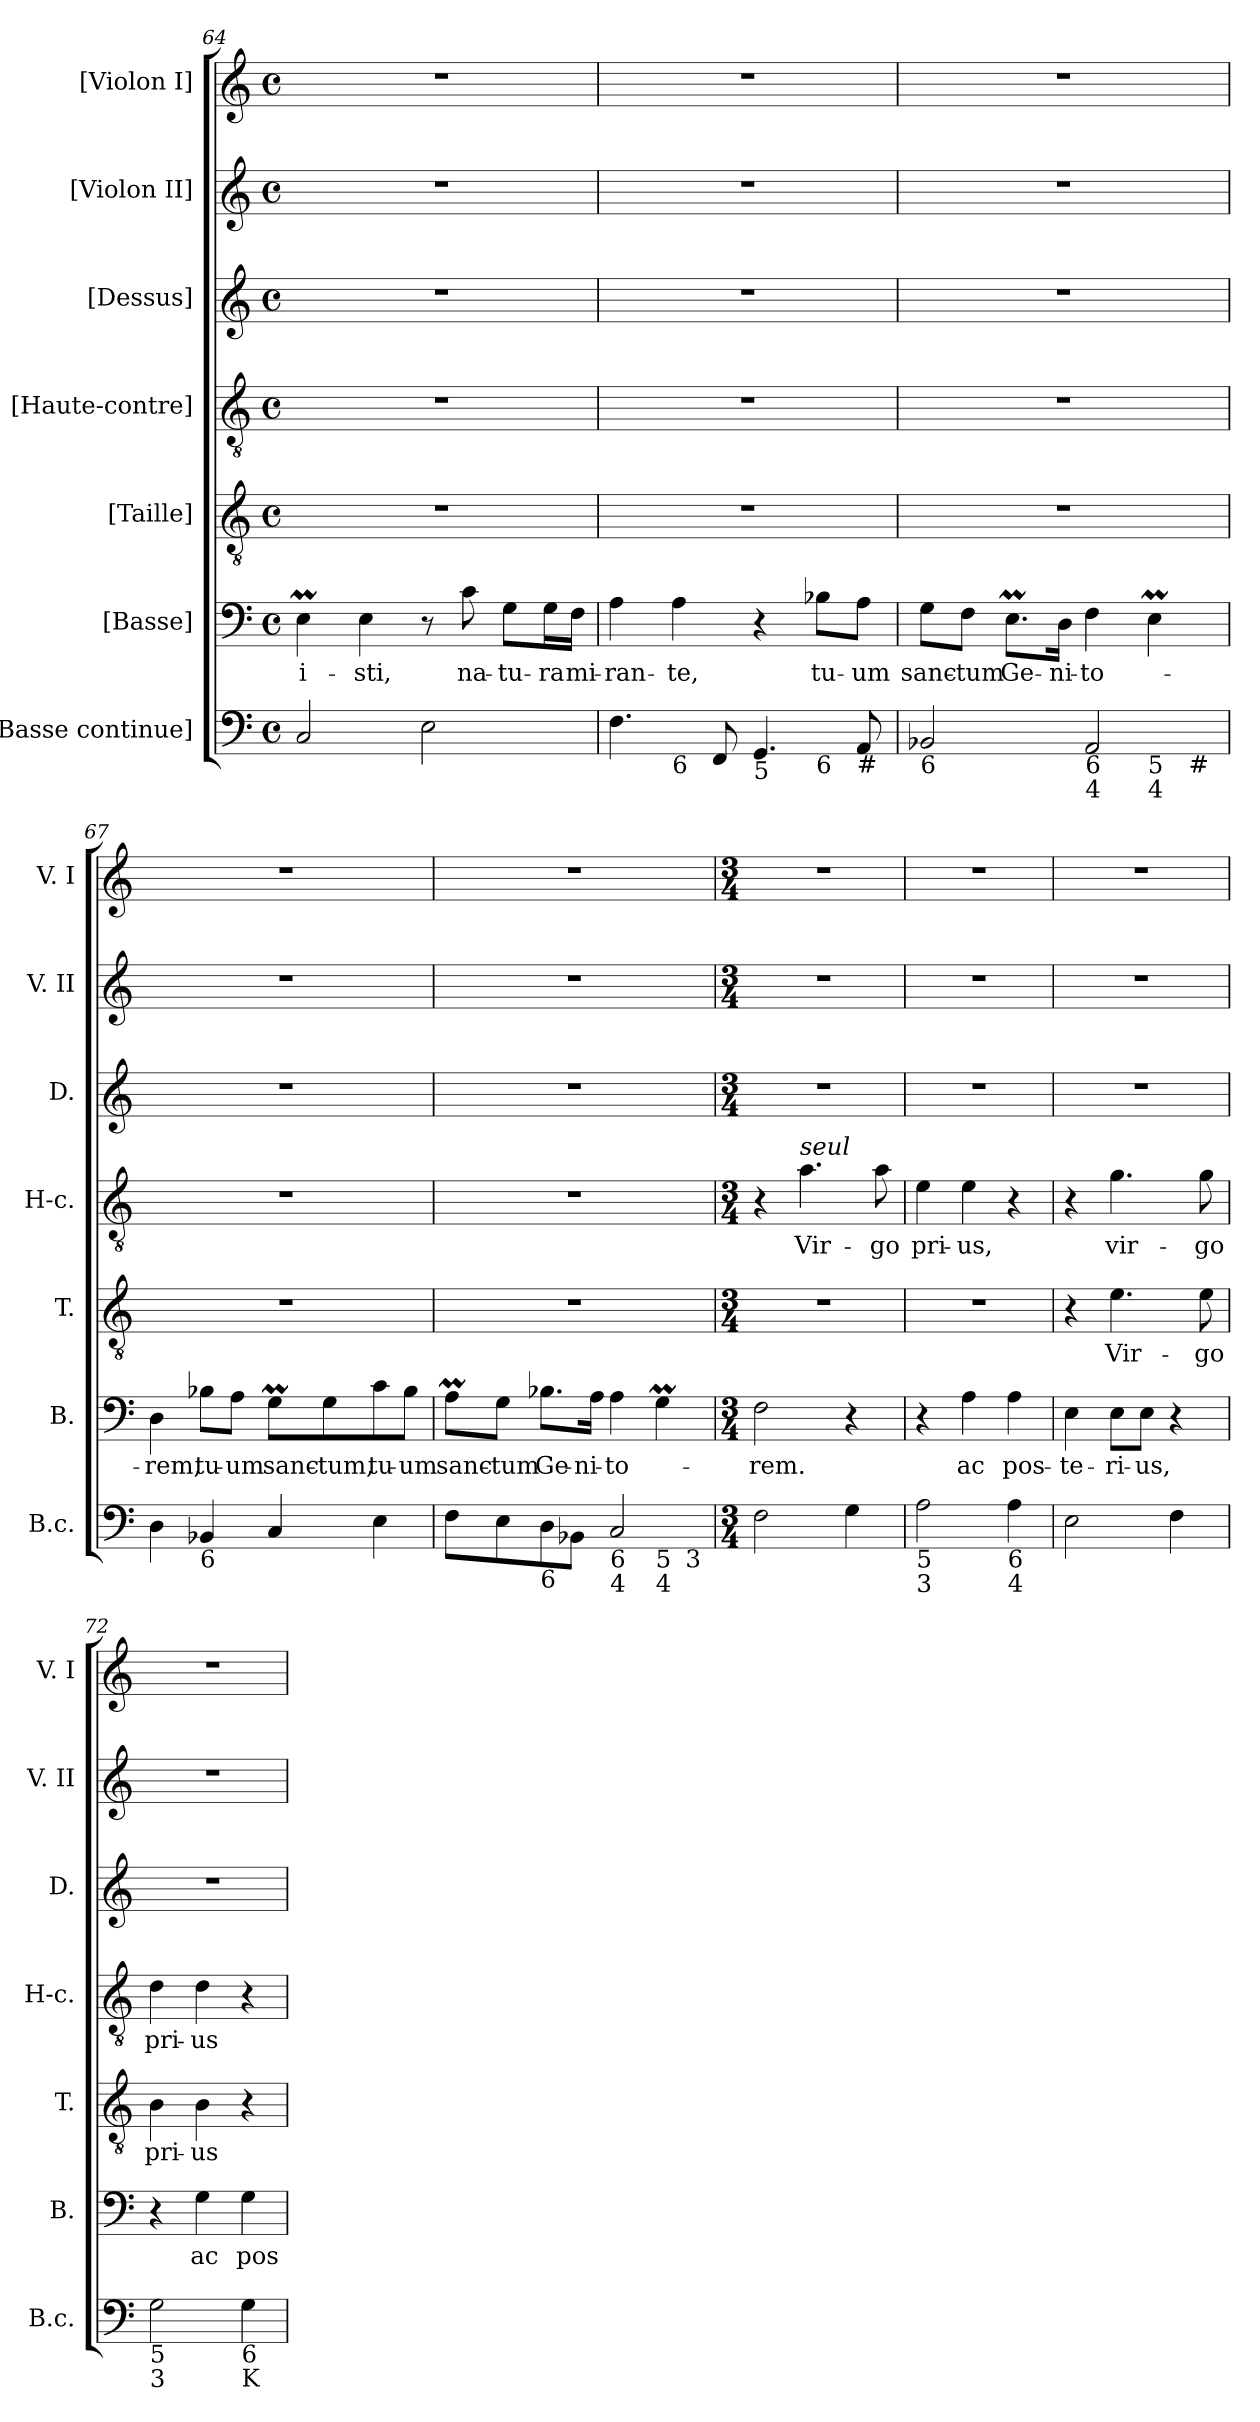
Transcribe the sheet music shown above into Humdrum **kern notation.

**kern	**kern	**text	**kern	**text	**kern	**text	**kern	**kern	**kern
*part7	*part6	*part6	*part5	*part5	*part4	*part4	*part3	*part2	*part1
*staff7	*staff6	*staff6	*staff5	*staff5	*staff4	*staff4	*staff3	*staff2	*staff1
*I"[Basse continue]	*I"[Basse]	*	*I"[Taille]	*	*I"[Haute-contre]	*	*I"[Dessus]	*I"[Violon II]	*I"[Violon I]
*I'B.c.	*I'B.	*	*I'T.	*	*I'H-c.	*	*I'D.	*I'V. II	*I'V. I
*clefF4	*clefF4	*	*clefGv2	*	*clefGv2	*	*clefG2	*clefG2	*clefG2
*	*	*	*ITrd7c12	*	*ITrd7c12	*	*	*	*
*k[]	*k[]	*	*k[]	*	*k[]	*	*k[]	*k[]	*k[]
*C:	*C:	*	*C:	*	*C:	*	*C:	*C:	*C:
*M4/4	*M4/4	*	*M4/4	*	*M4/4	*	*M4/4	*M4/4	*M4/4
*met(c)	*met(c)	*	*met(c)	*	*met(c)	*	*met(c)	*met(c)	*met(c)
=64	=64	=64	=64	=64	=64	=64	=64	=64	=64
!	!	!LO:LY:b	!	!	!	!	!	!	!
2C/	4Em\	-i-	1r	.	1r	.	1r	1r	1r
!	!	!LO:LY:b	!	!	!	!	!	!	!
.	4E\	-sti,	.	.	.	.	.	.	.
2E\	8r	.	.	.	.	.	.	.	.
!	!	!LO:LY:b	!	!	!	!	!	!	!
.	8c\	na-	.	.	.	.	.	.	.
!	!	!LO:LY:b	!	!	!	!	!	!	!
.	8G\L	-tu-	.	.	.	.	.	.	.
!	!	!LO:LY:b	!	!	!	!	!	!	!
.	16G\L	-ra	.	.	.	.	.	.	.
!	!	!LO:LY:b	!	!	!	!	!	!	!
.	16F\JJ	mi-	.	.	.	.	.	.	.
=65	=65	=65	=65	=65	=65	=65	=65	=65	=65
!LO:TX:b:t=5	!	!	!	!	!	!	!	!	!
!	!	!LO:LY:b	!	!	!	!	!	!	!
*^	*	*	*	*	*	*	*	*	*
*	*^	*	*	*	*	*	*	*	*	*
4.F\	4ryy	2.ryy	4A\	-ran-	1r	.	1r	.	1r	1r	1r
!	!LO:TX:b:t=6	!	!	!	!	!	!	!	!	!	!
!	!	!	!	!LO:LY:b	!	!	!	!	!	!	!
.	2.ryy	.	4A\	-te,	.	.	.	.	.	.	.
8FF/	.	.	.	.	.	.	.	.	.	.	.
!LO:TX:b:t=5	!	!	!	!	!	!	!	!	!	!	!
4.GG/	.	.	4r	.	.	.	.	.	.	.	.
!	!	!LO:TX:b:t=6	!	!	!	!	!	!	!	!	!
!	!	!	!	!LO:LY:b	!	!	!	!	!	!	!
.	.	4ryy	8B-X\L	tu-	.	.	.	.	.	.	.
!LO:TX:b:t=#	!	!	!	!	!	!	!	!	!	!	!
!	!	!	!	!LO:LY:b	!	!	!	!	!	!	!
8AA/	.	.	8A\J	-um	.	.	.	.	.	.	.
=66	=66	=66	=66	=66	=66	=66	=66	=66	=66	=66	=66
!LO:TX:b:t=6	!	!	!	!	!	!	!	!	!	!	!
!	!	!	!	!LO:LY:b	!	!	!	!	!	!	!
2BB-X/	2.ryy	2..ryy	8G\L	sanc-	1r	.	1r	.	1r	1r	1r
!	!	!	!	!LO:LY:b	!	!	!	!	!	!	!
.	.	.	8F\J	-tum	.	.	.	.	.	.	.
!	!	!	!	!LO:LY:b	!	!	!	!	!	!	!
.	.	.	8.Em\L	Ge-	.	.	.	.	.	.	.
!	!	!	!	!LO:LY:b	!	!	!	!	!	!	!
.	.	.	16D\Jk	-ni-	.	.	.	.	.	.	.
!LO:TX:b:t=6	!	!	!	!	!	!	!	!	!	!	!
!LO:TX:b:t=4	!	!	!	!	!	!	!	!	!	!	!
!	!	!	!	!LO:LY:b	!	!	!	!	!	!	!
2AA/	.	.	4F\	-to-	.	.	.	.	.	.	.
!	!LO:TX:b:t=5	!	!	!	!	!	!	!	!	!	!
!	!LO:TX:b:t=4	!	!	!	!	!	!	!	!	!	!
.	4ryy	.	4Em\	.	.	.	.	.	.	.	.
!	!	!LO:TX:b:t=#	!	!	!	!	!	!	!	!	!
.	.	8ryy	.	.	.	.	.	.	.	.	.
!!LO:LB:g=z
=67	=67	=67	=67	=67	=67	=67	=67	=67	=67	=67	=67
!	!	!	!	!LO:LY:b	!	!	!	!	!	!	!
*v	*v	*v	*	*	*	*	*	*	*	*	*
4D\	4D\	-rem,	1r	.	1r	.	1r	1r	1r
!LO:TX:b:t=6	!	!	!	!	!	!	!	!	!
!	!	!LO:LY:b	!	!	!	!	!	!	!
4BB-X/	8B-X\L	tu-	.	.	.	.	.	.	.
!	!	!LO:LY:b	!	!	!	!	!	!	!
.	8A\J	-um	.	.	.	.	.	.	.
!	!	!LO:LY:b	!	!	!	!	!	!	!
4C/	8GM\L	sanc-	.	.	.	.	.	.	.
!	!	!LO:LY:b	!	!	!	!	!	!	!
.	8G\	-tum,	.	.	.	.	.	.	.
!	!	!LO:LY:b	!	!	!	!	!	!	!
4E\	8c\	tu-	.	.	.	.	.	.	.
!	!	!LO:LY:b	!	!	!	!	!	!	!
.	8B-\J	-um	.	.	.	.	.	.	.
=68	=68	=68	=68	=68	=68	=68	=68	=68	=68
!	!	!LO:LY:b	!	!	!	!	!	!	!
*^	*	*	*	*	*	*	*	*	*
*	*^	*	*	*	*	*	*	*	*	*
8F\L	2.ryy	2..ryy	8AM\L	sanc-	1r	.	1r	.	1r	1r	1r
!	!	!	!	!LO:LY:b	!	!	!	!	!	!	!
8E\	.	.	8G\J	-tum	.	.	.	.	.	.	.
!LO:TX:b:t=6	!	!	!	!	!	!	!	!	!	!	!
!	!	!	!	!LO:LY:b	!	!	!	!	!	!	!
8D\	.	.	8.B-X\L	Ge-	.	.	.	.	.	.	.
8BB-X\J	.	.	.	.	.	.	.	.	.	.	.
!	!	!	!	!LO:LY:b	!	!	!	!	!	!	!
.	.	.	16A\Jk	-ni-	.	.	.	.	.	.	.
!LO:TX:b:t=6	!	!	!	!	!	!	!	!	!	!	!
!LO:TX:b:t=4	!	!	!	!	!	!	!	!	!	!	!
!	!	!	!	!LO:LY:b	!	!	!	!	!	!	!
2C/	.	.	4A\	-to-	.	.	.	.	.	.	.
!	!LO:TX:b:t=5	!	!	!	!	!	!	!	!	!	!
!	!LO:TX:b:t=4	!	!	!	!	!	!	!	!	!	!
.	4ryy	.	4GM\	.	.	.	.	.	.	.	.
!	!	!LO:TX:b:t=3	!	!	!	!	!	!	!	!	!
.	.	8ryy	.	.	.	.	.	.	.	.	.
*v	*v	*v	*	*	*	*	*	*	*	*	*
=69	=69	=69	=69	=69	=69	=69	=69	=69	=69
*M3/4	*M3/4	*	*M3/4	*	*M3/4	*	*M3/4	*M3/4	*M3/4
*^	*	*	*	*	*	*	*	*	*
*	*^	*	*	*	*	*	*	*	*	*
!	!	!	!	!LO:LY:b	!LO:N:vis=1	!	!	!	!LO:N:vis=1	!LO:N:vis=1	!LO:N:vis=1
*v	*v	*v	*	*	*	*	*	*	*	*	*
2F\	2F\	-rem.	2.r	.	4r	.	2.r	2.r	2.r
!	!	!	!	!	!LO:TX:a:i:t=seul	!	!	!	!
!	!	!	!	!	!	!LO:LY:b	!	!	!
.	.	.	.	.	4.A\	Vir-	.	.	.
4G\	4r	.	.	.	.	.	.	.	.
!	!	!	!	!	!	!LO:LY:b	!	!	!
.	.	.	.	.	8A\	-go	.	.	.
=70	=70	=70	=70	=70	=70	=70	=70	=70	=70
!LO:TX:b:t=5	!	!	!	!	!	!	!	!	!
!LO:TX:b:t=3	!	!	!	!	!	!	!	!	!
!	!	!	!LO:N:vis=1	!	!	!LO:LY:b	!LO:N:vis=1	!LO:N:vis=1	!LO:N:vis=1
2A\	4r	.	2.r	.	4E\	pri-	2.r	2.r	2.r
!	!	!LO:LY:b	!	!	!	!LO:LY:b	!	!	!
.	4A\	ac	.	.	4E\	-us,	.	.	.
!LO:TX:b:t=6	!	!	!	!	!	!	!	!	!
!LO:TX:b:t=4	!	!	!	!	!	!	!	!	!
!	!	!LO:LY:b	!	!	!	!	!	!	!
4A\	4A\	pos-	.	.	4r	.	.	.	.
=71	=71	=71	=71	=71	=71	=71	=71	=71	=71
!	!	!LO:LY:b	!	!	!	!	!LO:N:vis=1	!LO:N:vis=1	!LO:N:vis=1
2E\	4E\	-te-	4r	.	4r	.	2.r	2.r	2.r
!	!	!LO:LY:b	!	!LO:LY:b	!	!LO:LY:b	!	!	!
.	8E\L	-ri-	4.E\	Vir-	4.G\	vir-	.	.	.
!	!	!LO:LY:b	!	!	!	!	!	!	!
.	8E\J	-us,	.	.	.	.	.	.	.
4F\	4r	.	.	.	.	.	.	.	.
!	!	!	!	!LO:LY:b	!	!LO:LY:b	!	!	!
.	.	.	8E\	-go	8G\	-go	.	.	.
=72	=72	=72	=72	=72	=72	=72	=72	=72	=72
!LO:TX:b:t=5	!	!	!	!	!	!	!	!	!
!LO:TX:b:t=3	!	!	!	!	!	!	!	!	!
!	!	!	!	!LO:LY:b	!	!LO:LY:b	!LO:N:vis=1	!LO:N:vis=1	!LO:N:vis=1
2G\	4r	.	4BB\	pri-	4D\	pri-	2.r	2.r	2.r
!	!	!LO:LY:b	!	!LO:LY:b	!	!LO:LY:b	!	!	!
.	4G\	ac	4BB\	-us	4D\	-us	.	.	.
!LO:TX:b:t=6	!	!	!	!	!	!	!	!	!
!LO:TX:b:t=K	!	!	!	!	!	!	!	!	!
!	!	!LO:LY:b	!	!	!	!	!	!	!
4G\	4G\	pos-	4r	.	4r	.	.	.	.
=	=	=	=	=	=	=	=	=	=
*-	*-	*-	*-	*-	*-	*-	*-	*-	*-
